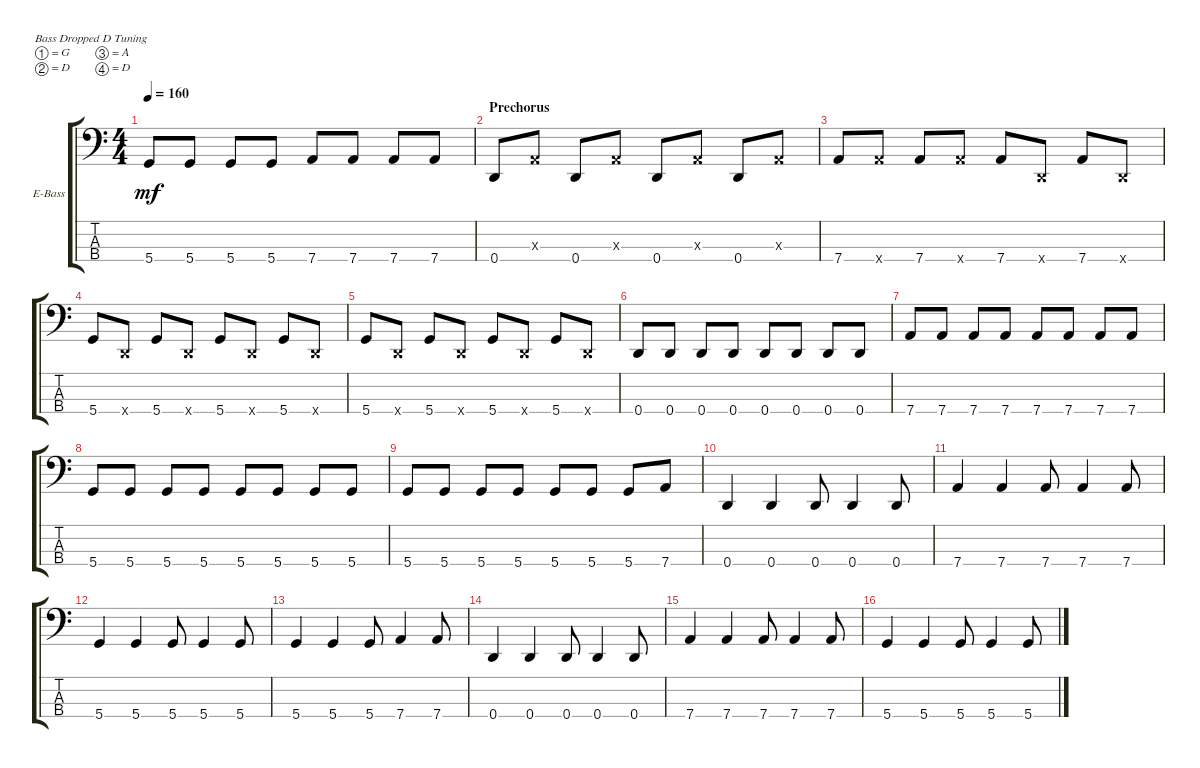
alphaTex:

\bracketExtendMode groupsimilarinstruments
\firstSystemTrackNameOrientation horizontal
\otherSystemsTrackNameOrientation horizontal
\track ("Electric Bass" "E-Bass") {instrument electricbassfinger}
\staff {score tabs}
\tuning (G2 D2 A1 D1)
\ts (4 4)
\tempo 160
\clef f4
\ks c
5.4.8{dy mf} 5.4.8 5.4.8 5.4.8 7.4.8 7.4.8 7.4.8 7.4.8 |
\section ("" "Prechorus")
0.4.8 0.3{x}.8 0.4.8 0.3{x}.8 0.4.8 0.3{x}.8 0.4.8 0.3{x}.8 |
7.4.8 7.4{x}.8 7.4.8 7.4{x}.8 7.4.8 0.4{x}.8 7.4.8 0.4{x}.8 |
5.4.8 0.4{x}.8 5.4.8 0.4{x}.8 5.4.8 0.4{x}.8 5.4.8 0.4{x}.8 |
5.4.8 0.4{x}.8 5.4.8 0.4{x}.8 5.4.8 0.4{x}.8 5.4.8 0.4{x}.8 |
0.4.8 0.4.8 0.4.8 0.4.8 0.4.8 0.4.8 0.4.8 0.4.8 |
7.4.8 7.4.8 7.4.8 7.4.8 7.4.8 7.4.8 7.4.8 7.4.8 |
5.4.8 5.4.8 5.4.8 5.4.8 5.4.8 5.4.8 5.4.8 5.4.8 |
5.4.8 5.4.8 5.4.8 5.4.8 5.4.8 5.4.8 5.4.8 7.4.8 |
0.4.4 0.4.4 0.4.8 0.4.4 0.4.8 |
7.4.4 7.4.4 7.4.8 7.4.4 7.4.8 |
5.4.4 5.4.4 5.4.8 5.4.4 5.4.8 |
5.4.4 5.4.4 5.4.8 7.4.4 7.4.8 |
0.4.4 0.4.4 0.4.8 0.4.4 0.4.8 |
7.4.4 7.4.4 7.4.8 7.4.4 7.4.8 |
5.4.4 5.4.4 5.4.8 5.4.4 5.4.8
